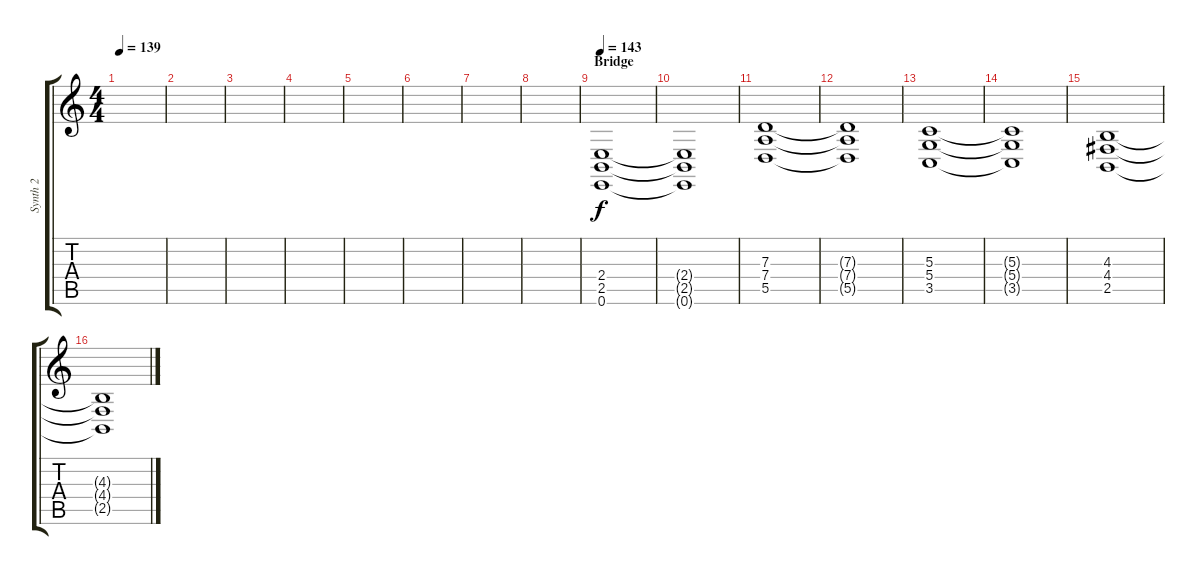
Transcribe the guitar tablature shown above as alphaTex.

\track ("Synth 2" "Synth 2") {instrument synthstrings1}
\staff {score tabs}
\tuning (E4 B3 G3 D3 A2 E2) {hide}
\ts (4 4)
\tempo 139
\clef g2
\ks c
|
|
|
|
|
|
|
|
\section ("" "Bridge")
\tempo 143
(2.4 2.5 0.6).1 |
(2.4{t} 2.5{t} 0.6{t}).1 |
(7.3 7.4 5.5).1 |
(7.3{t} 7.4{t} 5.5{t}).1 |
(5.3 5.4 3.5).1 |
(5.3{t} 5.4{t} 3.5{t}).1 |
(4.3 4.4 2.5).1 |
(4.3{t} 4.4{t} 2.5{t}).1
